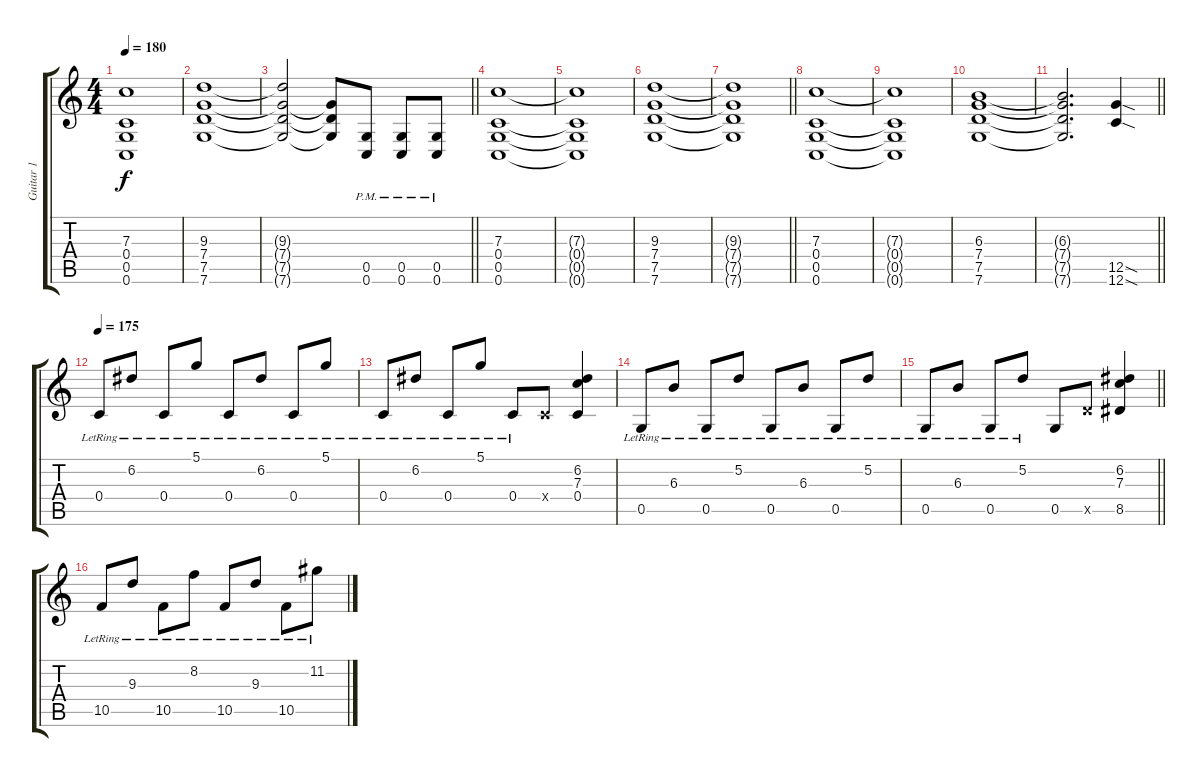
\track ("Guitar 1" "Guitar 1") {instrument distortionguitar}
\staff {score tabs}
\tuning (D4 A3 F3 C3 G2 C2) {hide}
\ts (4 4)
\tempo 180
\clef g2
\ks c
(7.3{t} 0.4{t} 0.5{t} 0.6{t}).1{dy f} |
(9.3 7.4 7.5 7.6).1 |
\barLineRight lightlight
(9.3{t} 7.4{t} 7.5{t} 7.6{t}).2 (7.4{t} 7.5{t} 7.6{t}).8 (0.5{pm} 0.6{pm}).8 (0.5{pm} 0.6{pm}).8 (0.5{pm} 0.6{pm}).8 |
(7.3 0.4 0.5 0.6).1 |
(7.3{t} 0.4{t} 0.5{t} 0.6{t}).1 |
(9.3 7.4 7.5 7.6).1 |
\barLineRight lightlight
(9.3{t} 7.4{t} 7.5{t} 7.6{t}).1 |
(7.3 0.4 0.5 0.6).1 |
(7.3{t} 0.4{t} 0.5{t} 0.6{t}).1 |
(6.3 7.4 7.5 7.6).1 |
\barLineRight lightlight
(6.3{t} 7.4{t} 7.5{t} 7.6{t}).2{d} (12.5{sod} 12.6{sod}).4 |
\tempo 175
0.4{lr}.8{balance 8 instrument electricguitarjazz} 6.2{lr}.8 0.4{lr}.8 5.1{lr}.8 0.4{lr}.8 6.2{lr}.8 0.4{lr}.8 5.1{lr}.8 |
0.4{lr}.8 6.2{lr}.8 0.4{lr}.8 5.1{lr}.8 0.4{lr}.8 0.4{x}.8 (6.2 7.3 0.4).4 |
0.5{lr}.8 6.3{lr}.8 0.5{lr}.8 5.2{lr}.8 0.5{lr}.8 6.3{lr}.8 0.5{lr}.8 5.2{lr}.8 |
\barLineRight lightlight
0.5{lr}.8 6.3{lr}.8 0.5{lr}.8 5.2{lr}.8 0.5.8 7.5{x}.8 (6.2 7.3 8.5).4 |
10.5{lr}.8 9.3{lr}.8 10.5{lr}.8 8.2{lr}.8 10.5{lr}.8 9.3{lr}.8 10.5{lr}.8 11.2{lr}.8
